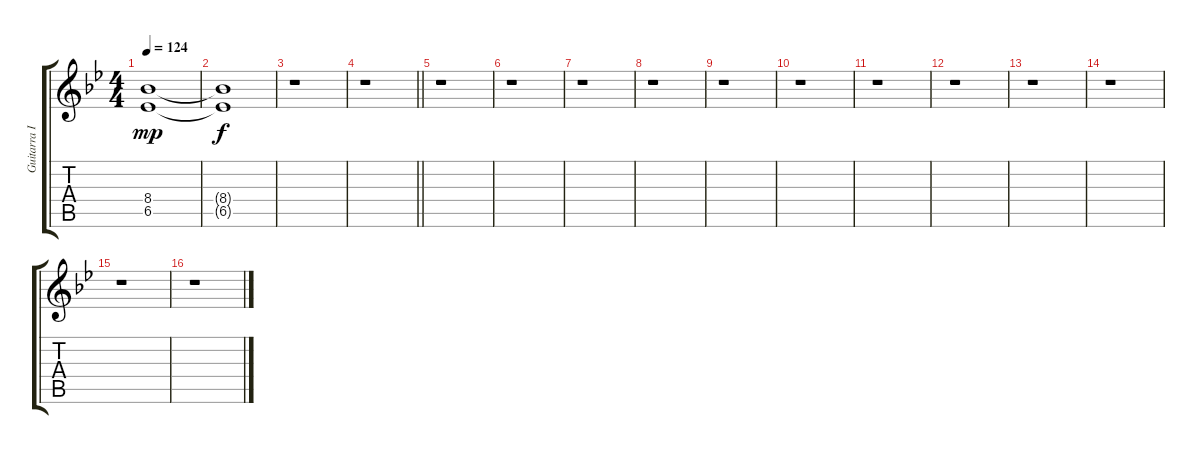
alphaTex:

\track ("Guitarra III" "Guitarra I") {instrument distortionguitar}
\staff {score tabs}
\tuning (E4 B3 G3 D3 A2 E2) {hide}
\ts (4 4)
\tempo 124
\clef g2
\ks bb
(8.4 6.5).1{dy mp} |
(8.4{t} 6.5{t}).1{dy f} |
r.1 |
\barLineRight lightlight
r.1 |
r.1 |
r.1 |
r.1 |
r.1 |
r.1 |
r.1 |
r.1 |
r.1 |
r.1 |
r.1 |
r.1 |
r.1
